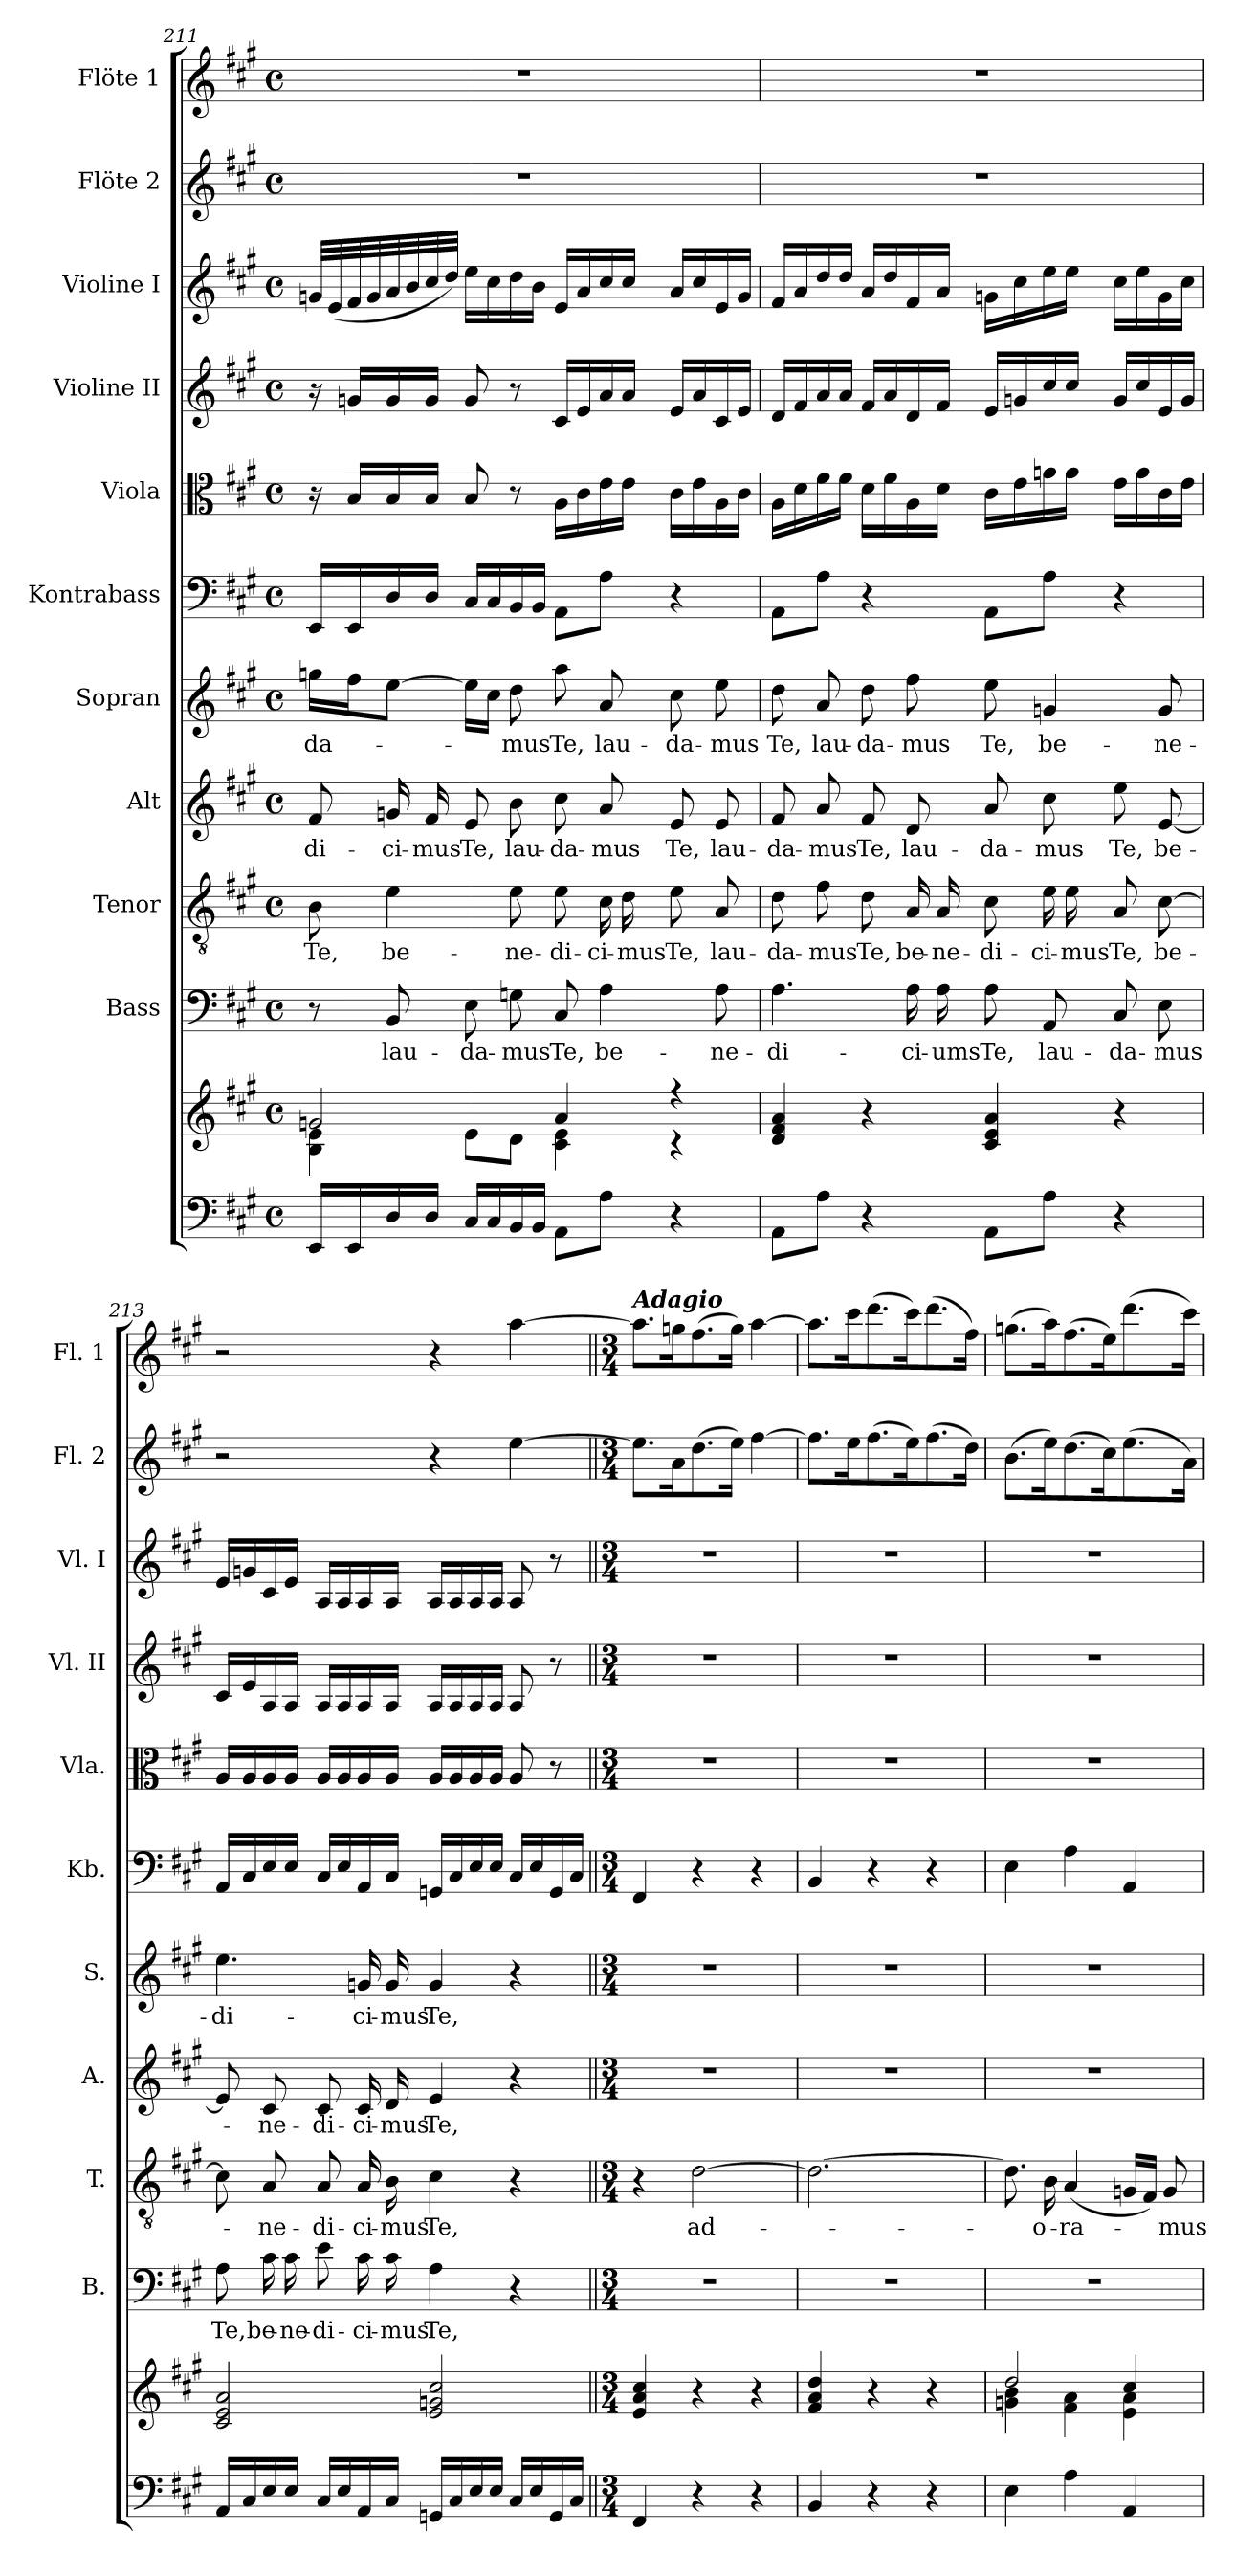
**kern	**kern	**kern	**text	**kern	**text	**kern	**text	**kern	**text	**kern	**kern	**kern	**kern	**kern	**kern
*part11	*part11	*part10	*part10	*part9	*part9	*part8	*part8	*part7	*part7	*part6	*part5	*part4	*part3	*part2	*part1
*staff12	*staff11	*staff10	*staff10	*staff9	*staff9	*staff8	*staff8	*staff7	*staff7	*staff6	*staff5	*staff4	*staff3	*staff2	*staff1
*	*	*I"Bass	*	*I"Tenor	*	*I"Alt	*	*I"Sopran	*	*I"Kontrabass	*I"Viola	*I"Violine II	*I"Violine I	*I"Flöte 2	*I"Flöte 1
*	*	*I'B.	*	*I'T.	*	*I'A.	*	*I'S.	*	*I'Kb.	*I'Vla.	*I'Vl. II	*I'Vl. I	*I'Fl. 2	*I'Fl. 1
!!LO:PB:g=z
*clefF4	*clefG2	*clefF4	*	*clefGv2	*	*clefG2	*	*clefG2	*	*clefF4	*clefC3	*clefG2	*clefG2	*clefG2	*clefG2
*	*	*	*	*	*	*	*	*	*	*ITrd7c12	*	*	*	*	*
*k[f#c#g#]	*k[f#c#g#]	*k[f#c#g#]	*	*k[f#c#g#]	*	*k[f#c#g#]	*	*k[f#c#g#]	*	*k[f#c#g#]	*k[f#c#g#]	*k[f#c#g#]	*k[f#c#g#]	*k[f#c#g#]	*k[f#c#g#]
*A:	*A:	*A:	*	*A:	*	*A:	*	*A:	*	*A:	*A:	*A:	*A:	*A:	*A:
*M4/4	*M4/4	*M4/4	*	*M4/4	*	*M4/4	*	*M4/4	*	*M4/4	*M4/4	*M4/4	*M4/4	*M4/4	*M4/4
*met(c)	*met(c)	*met(c)	*	*met(c)	*	*met(c)	*	*met(c)	*	*met(c)	*met(c)	*met(c)	*met(c)	*met(c)	*met(c)
=211	=211	=211	=211	=211	=211	=211	=211	=211	=211	=211	=211	=211	=211	=211	=211
*	*^	*	*	*	*	*	*	*	*	*	*	*	*	*	*
!	!	!	!	!	!	!LO:LY:b	!	!LO:LY:b	!	!LO:LY:b	!	!	!	!	!	!
16EE/LL	2gn/	4B\ 4e\	8r	.	8B\	Te,	8f#/	-di-	16ggn\LL	-da-	16EEE/LL	16r	16r	32gn/LLL	1r	1r
.	.	.	.	.	.	.	.	.	.	.	.	.	.	(<32e/	.	.
16EE/	.	.	.	.	.	.	.	.	16ff#\J	.	16EEE/	16B/LL	16gn/LL	32f#/	.	.
.	.	.	.	.	.	.	.	.	.	.	.	.	.	32g/	.	.
!	!	!	!	!LO:LY:b	!	!LO:LY:b	!	!LO:LY:b	!	!	!	!	!	!	!	!
16D/	.	.	8BB/	lau-	4e\	be-	16gn/	-ci-	[8ee\J	.	16DD/	16B/	16g/	32a/	.	.
.	.	.	.	.	.	.	.	.	.	.	.	.	.	32b/	.	.
!	!	!	!	!	!	!	!	!LO:LY:b	!	!	!	!	!	!	!	!
16D/JJ	.	.	.	.	.	.	16f#/	-mus	.	.	16DD/JJ	16B/JJ	16g/JJ	32cc#/	.	.
.	.	.	.	.	.	.	.	.	.	.	.	.	.	32dd/JJJ)	.	.
!	!	!	!	!LO:LY:b	!	!	!	!LO:LY:b	!	!	!	!	!	!	!	!
16C#/LL	.	8e\L	8E\	-da-	.	.	8e/	Te,	16ee\LL]	.	16CC#/LL	8B/	8g/	16ee\LL	.	.
16C#/	.	.	.	.	.	.	.	.	16cc#\JJ	.	16CC#/	.	.	16cc#\	.	.
!	!	!	!	!LO:LY:b	!	!LO:LY:b	!	!LO:LY:b	!	!LO:LY:b	!	!	!	!	!	!
16BB/	.	8d\J	8Gn\	-mus	8e\	-ne-	8b\	lau-	8dd\	-mus	16BBB/	8r	8r	16dd\	.	.
16BB/JJ	.	.	.	.	.	.	.	.	.	.	16BBB/JJ	.	.	16b\JJ	.	.
!	!	!	!	!LO:LY:b	!	!LO:LY:b	!	!LO:LY:b	!	!LO:LY:b	!	!	!	!	!	!
8AA\L	4a/	4c#\ 4e\	8C#/	Te,	8e\	-di-	8cc#\	-da-	8aa\	Te,	8AAA\L	16A\LL	16c#/LL	16e/LL	.	.
.	.	.	.	.	.	.	.	.	.	.	.	16c#\	16e/	16a/	.	.
!	!	!	!	!LO:LY:b	!	!LO:LY:b	!	!LO:LY:b	!	!LO:LY:b	!	!	!	!	!	!
8A\J	.	.	4A\	be-	16c#\	-ci-	8a/	-mus	8a/	lau-	8AA\J	16e\	16a/	16cc#/	.	.
!	!	!	!	!	!	!LO:LY:b	!	!	!	!	!	!	!	!	!	!
.	.	.	.	.	16d\	-mus	.	.	.	.	.	16e\JJ	16a/JJ	16cc#/JJ	.	.
!	!	!	!	!	!	!LO:LY:b	!	!LO:LY:b	!	!LO:LY:b	!	!	!	!	!	!
4r	4r	4r	.	.	8e\	Te,	8e/	Te,	8cc#\	-da-	4r	16c#\LL	16e/LL	16a/LL	.	.
.	.	.	.	.	.	.	.	.	.	.	.	16e\	16a/	16cc#/	.	.
!	!	!	!	!LO:LY:b	!	!LO:LY:b	!	!LO:LY:b	!	!LO:LY:b	!	!	!	!	!	!
.	.	.	8A\	-ne-	8A/	lau-	8e/	lau-	8ee\	-mus	.	16A\	16c#/	16e/	.	.
.	.	.	.	.	.	.	.	.	.	.	.	16c#\JJ	16e/JJ	16g/JJ	.	.
*	*v	*v	*	*	*	*	*	*	*	*	*	*	*	*	*	*
=212	=212	=212	=212	=212	=212	=212	=212	=212	=212	=212	=212	=212	=212	=212	=212
!	!	!	!LO:LY:b	!	!LO:LY:b	!	!LO:LY:b	!	!LO:LY:b	!	!	!	!	!	!
8AA\L	4d/ 4f#/ 4a/	4.A\	-di-	8d\	-da-	8f#/	-da-	8dd\	Te,	8AAA\L	16A\LL	16d/LL	16f#/LL	1r	1r
.	.	.	.	.	.	.	.	.	.	.	16d\	16f#/	16a/	.	.
!	!	!	!	!	!LO:LY:b	!	!LO:LY:b	!	!LO:LY:b	!	!	!	!	!	!
8A\J	.	.	.	8f#\	-mus	8a/	-mus	8a/	lau-	8AA\J	16f#\	16a/	16dd/	.	.
.	.	.	.	.	.	.	.	.	.	.	16f#\JJ	16a/JJ	16dd/JJ	.	.
!	!	!	!	!	!LO:LY:b	!	!LO:LY:b	!	!LO:LY:b	!	!	!	!	!	!
4r	4r	.	.	8d\	Te,	8f#/	Te,	8dd\	-da-	4r	16d\LL	16f#/LL	16a/LL	.	.
.	.	.	.	.	.	.	.	.	.	.	16f#\	16a/	16dd/	.	.
!	!	!	!LO:LY:b	!	!LO:LY:b	!	!LO:LY:b	!	!LO:LY:b	!	!	!	!	!	!
.	.	16A\	-ci-	16A/	be-	8d/	lau-	8ff#\	-mus	.	16A\	16d/	16f#/	.	.
!	!	!	!LO:LY:b	!	!LO:LY:b	!	!	!	!	!	!	!	!	!	!
.	.	16A\	-ums	16A/	-ne-	.	.	.	.	.	16d\JJ	16f#/JJ	16a/JJ	.	.
!	!	!	!LO:LY:b	!	!LO:LY:b	!	!LO:LY:b	!	!LO:LY:b	!	!	!	!	!	!
8AA\L	4c#/ 4e/ 4a/	8A\	Te,	8c#\	-di-	8a/	-da-	8ee\	Te,	8AAA\L	16c#\LL	16e/LL	16gn\LL	.	.
.	.	.	.	.	.	.	.	.	.	.	16e\	16gn/	16cc#\	.	.
!	!	!	!LO:LY:b	!	!LO:LY:b	!	!LO:LY:b	!	!LO:LY:b	!	!	!	!	!	!
8A\J	.	8AA/	lau-	16e\	-ci-	8cc#\	-mus	4gn/	be-	8AA\J	16gn\	16cc#/	16ee\	.	.
!	!	!	!	!	!LO:LY:b	!	!	!	!	!	!	!	!	!	!
.	.	.	.	16e\	-mus	.	.	.	.	.	16g\JJ	16cc#/JJ	16ee\JJ	.	.
!	!	!	!LO:LY:b	!	!LO:LY:b	!	!LO:LY:b	!	!	!	!	!	!	!	!
4r	4r	8C#/	-da-	8A/	Te,	8ee\	Te,	.	.	4r	16e\LL	16g/LL	16cc#\LL	.	.
.	.	.	.	.	.	.	.	.	.	.	16g\	16cc#/	16ee\	.	.
!	!	!	!LO:LY:b	!	!LO:LY:b	!	!LO:LY:b	!	!LO:LY:b	!	!	!	!	!	!
.	.	8E\	-mus	[8c#\	be-	[8e/	be-	8g/	-ne-	.	16c#\	16e/	16g\	.	.
.	.	.	.	.	.	.	.	.	.	.	16e\JJ	16g/JJ	16cc#\JJ	.	.
!!LO:PB:g=z
=213	=213	=213	=213	=213	=213	=213	=213	=213	=213	=213	=213	=213	=213	=213	=213
!	!	!	!LO:LY:b	!	!	!	!	!	!LO:LY:b	!	!	!	!	!	!
16AA/LL	2c#/ 2e/ 2a/	8A\	Te,	8c#\]	.	8e/]	.	4.ee\	-di-	16AAA/LL	16A/LL	16c#/LL	16e/LL	2r	2r
16C#/	.	.	.	.	.	.	.	.	.	16CC#/	16A/	16e/	16gn/	.	.
!	!	!	!LO:LY:b	!	!LO:LY:b	!	!LO:LY:b	!	!	!	!	!	!	!	!
16E/	.	16c#\	be-	8A/	-ne-	8c#/	-ne-	.	.	16EE/	16A/	16A/	16c#/	.	.
!	!	!	!LO:LY:b	!	!	!	!	!	!	!	!	!	!	!	!
16E/JJ	.	16c#\	-ne-	.	.	.	.	.	.	16EE/JJ	16A/JJ	16A/JJ	16e/JJ	.	.
!	!	!	!LO:LY:b	!	!LO:LY:b	!	!LO:LY:b	!	!	!	!	!	!	!	!
16C#/LL	.	8e\	-di-	8A/	-di-	8c#/	-di-	.	.	16CC#/LL	16A/LL	16A/LL	16A/LL	.	.
16E/	.	.	.	.	.	.	.	.	.	16EE/	16A/	16A/	16A/	.	.
!	!	!	!LO:LY:b	!	!LO:LY:b	!	!LO:LY:b	!	!LO:LY:b	!	!	!	!	!	!
16AA/	.	16c#\	-ci-	16A/	-ci-	16c#/	-ci-	16gn/	-ci-	16AAA/	16A/	16A/	16A/	.	.
!	!	!	!LO:LY:b	!	!LO:LY:b	!	!LO:LY:b	!	!LO:LY:b	!	!	!	!	!	!
16C#/JJ	.	16c#\	-mus	16B\	-mus	16d/	-mus	16g/	-mus	16CC#/JJ	16A/JJ	16A/JJ	16A/JJ	.	.
!	!	!	!LO:LY:b	!	!LO:LY:b	!	!LO:LY:b	!	!LO:LY:b	!	!	!	!	!	!
16GGn/LL	2e/ 2gn/ 2cc#/	4A\	Te,	4c#\	Te,	4e/	Te,	4g/	Te,	16GGGn/LL	16A/LL	16A/LL	16A/LL	4r	4r
16C#/	.	.	.	.	.	.	.	.	.	16CC#/	16A/	16A/	16A/	.	.
16E/	.	.	.	.	.	.	.	.	.	16EE/	16A/	16A/	16A/	.	.
16E/JJ	.	.	.	.	.	.	.	.	.	16EE/JJ	16A/JJ	16A/JJ	16A/JJ	.	.
16C#/LL	.	4r	.	4r	.	4r	.	4r	.	16CC#/LL	8A/	8A/	8A/	[4ee\	[4aa\
16E/	.	.	.	.	.	.	.	.	.	16EE/	.	.	.	.	.
16GG/	.	.	.	.	.	.	.	.	.	16GGG/	8r	8r	8r	.	.
16C#/JJ	.	.	.	.	.	.	.	.	.	16CC#/JJ	.	.	.	.	.
=214||	=214||	=214||	=214||	=214||	=214||	=214||	=214||	=214||	=214||	=214||	=214||	=214||	=214||	=214||	=214||
*M3/4	*M3/4	*M3/4	*	*M3/4	*	*M3/4	*	*M3/4	*	*M3/4	*M3/4	*M3/4	*M3/4	*M3/4	*M3/4
!	!	!	!	!	!	!	!	!	!	!	!	!	!	!	!LO:TX:a:Bi:t=Adagio
4FF#/	4e/ 4a/ 4cc#/	2.r	.	4r	.	2.r	.	2.r	.	4FFF#/	2.r	2.r	2.r	8.ee\L]	8.aa\L]
.	.	.	.	.	.	.	.	.	.	.	.	.	.	16a\k	16ggn\k
!	!	!	!	!	!LO:LY:b	!	!	!	!	!	!	!	!	!	!
4r	4r	.	.	[2d\	ad-	.	.	.	.	4r	.	.	.	(>8.dd\	(>8.ff#\
.	.	.	.	.	.	.	.	.	.	.	.	.	.	16ee\Jk)	16gg\Jk)
4r	4r	.	.	.	.	.	.	.	.	4r	.	.	.	[4ff#\	[4aa\
=215	=215	=215	=215	=215	=215	=215	=215	=215	=215	=215	=215	=215	=215	=215	=215
4BB/	4f#/ 4a/ 4dd/	2.r	.	2.d\_	.	2.r	.	2.r	.	4BBB/	2.r	2.r	2.r	8.ff#\L]	8.aa\L]
.	.	.	.	.	.	.	.	.	.	.	.	.	.	16ee\k	16ccc#\k
4r	4r	.	.	.	.	.	.	.	.	4r	.	.	.	(>8.ff#\	(>8.ddd\
.	.	.	.	.	.	.	.	.	.	.	.	.	.	16ee\k)	16ccc#\k)
4r	4r	.	.	.	.	.	.	.	.	4r	.	.	.	(>8.ff#\	(>8.ddd\
.	.	.	.	.	.	.	.	.	.	.	.	.	.	16dd\Jk)	16ff#\Jk)
=216	=216	=216	=216	=216	=216	=216	=216	=216	=216	=216	=216	=216	=216	=216	=216
*	*^	*	*	*	*	*	*	*	*	*	*	*	*	*	*
4E\	2dd/	4gn\ 4b\	2.r	.	8.d\]	.	2.r	.	2.r	.	4EE\	2.r	2.r	2.r	(>8.b\L	(>8.ggn\L
!	!	!	!	!	!	!LO:LY:b	!	!	!	!	!	!	!	!	!	!
.	.	.	.	.	16B\	-o-	.	.	.	.	.	.	.	.	16ee\k)	16aa\k)
!	!	!	!	!	!	!LO:LY:b	!	!	!	!	!	!	!	!	!	!
4A\	.	4f#\ 4a\	.	.	(<4A/	-ra-	.	.	.	.	4AA\	.	.	.	(>8.dd\	(>8.ff#\
.	.	.	.	.	.	.	.	.	.	.	.	.	.	.	16cc#\k)	16ee\k)
4AA/	4cc#/	4e\ 4a\	.	.	16Gn/LL	.	.	.	.	.	4AAA/	.	.	.	(>8.ee\	(>8.ddd\
.	.	.	.	.	16F#/JJ)	.	.	.	.	.	.	.	.	.	.	.
!	!	!	!	!	!	!LO:LY:b	!	!	!	!	!	!	!	!	!	!
.	.	.	.	.	8G/	-mus	.	.	.	.	.	.	.	.	.	.
.	.	.	.	.	.	.	.	.	.	.	.	.	.	.	16a\Jk)	16ccc#\Jk)
*	*v	*v	*	*	*	*	*	*	*	*	*	*	*	*	*	*
=	=	=	=	=	=	=	=	=	=	=	=	=	=	=	=
*-	*-	*-	*-	*-	*-	*-	*-	*-	*-	*-	*-	*-	*-	*-	*-
